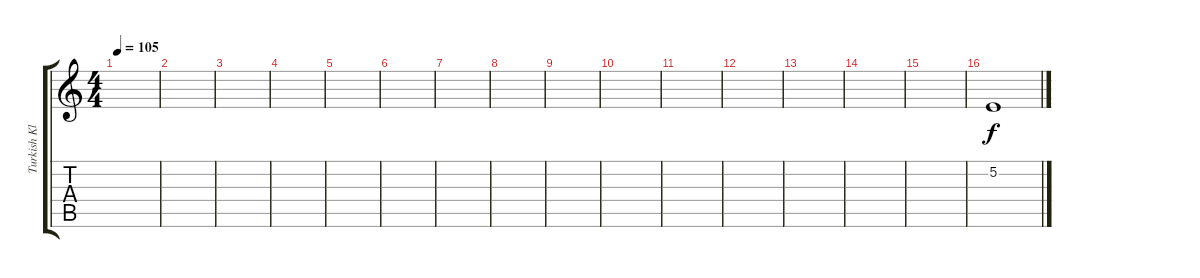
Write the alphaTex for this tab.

\track ("Turkish Klavye" "Turkish Kl") {instrument stringensemble1}
\staff {score tabs}
\tuning (E4 B3 G3 D3 A2 E2) {hide}
\ts (4 4)
\tempo 105
\clef g2
\ks c
|
|
|
|
|
|
|
|
|
|
|
|
|
|
|
5.2.1
